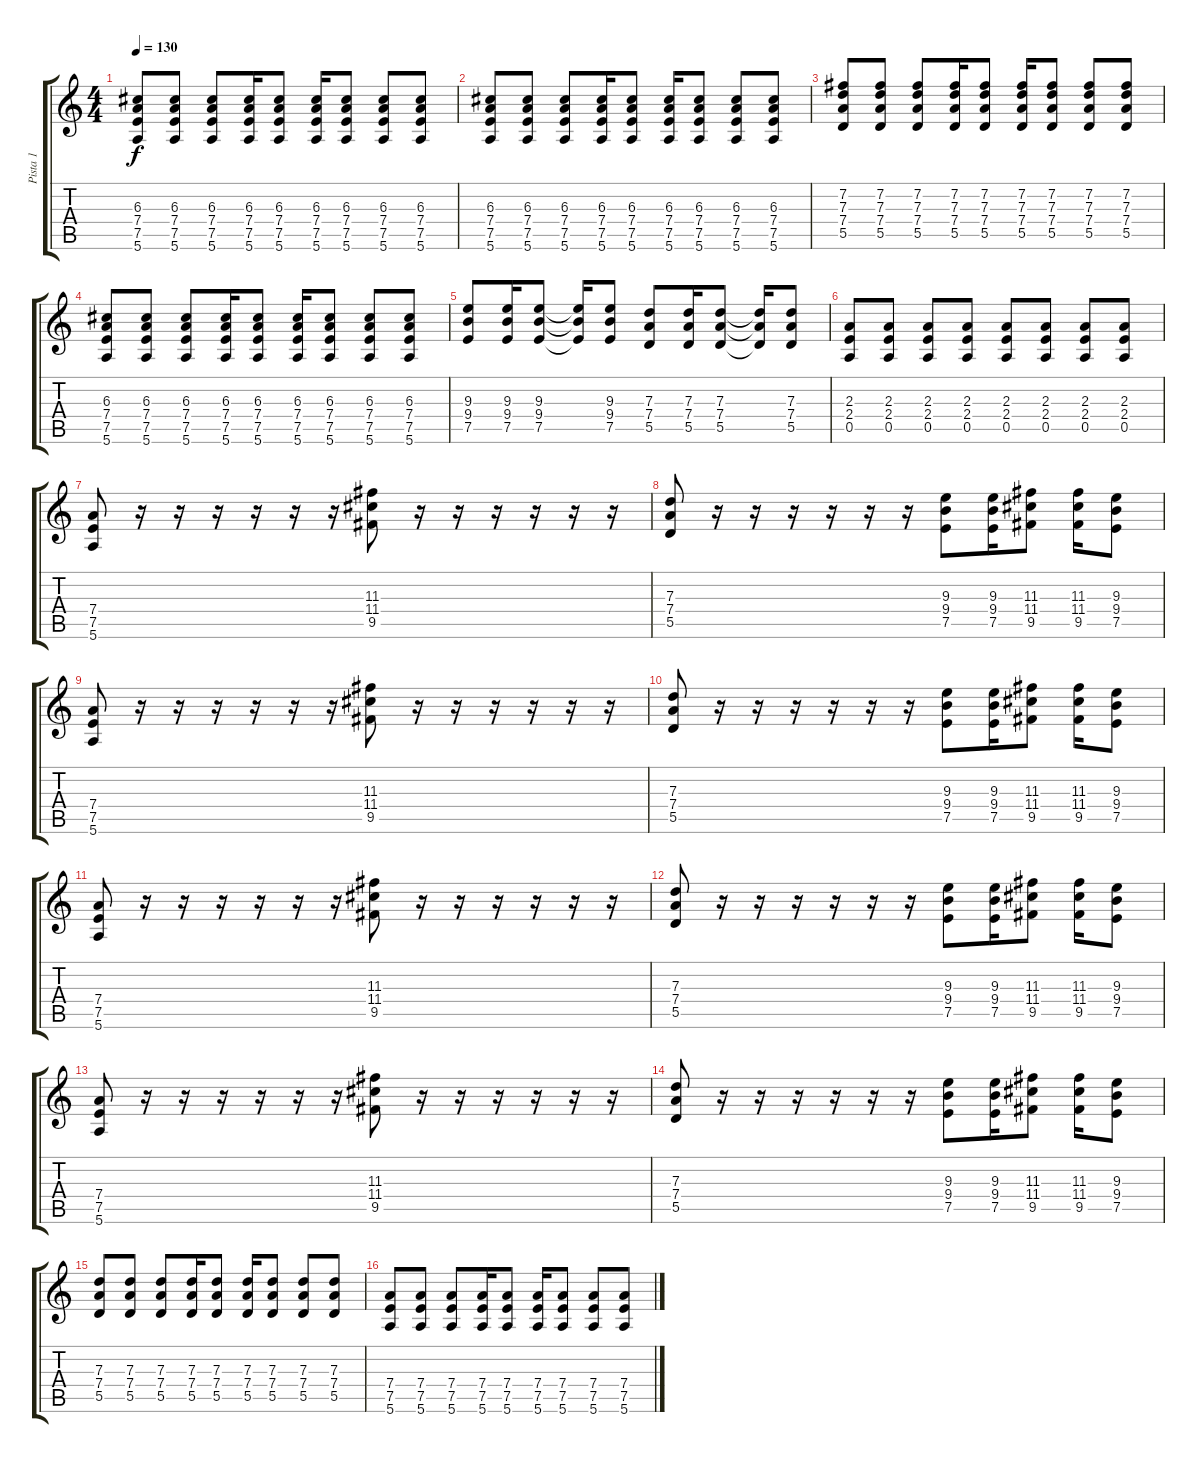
\track ("Pista 1" "Pista 1") {instrument distortionguitar}
\staff {score tabs}
\tuning (E4 B3 G3 D3 A2 E2) {hide}
\ts (4 4)
\tempo 130
\clef g2
\ks c
(6.3 7.4 7.5 5.6).8{dy f instrument distortionguitar} (6.3 7.4 7.5 5.6).8 (6.3 7.4 7.5 5.6).8 (6.3 7.4 7.5 5.6).16 (6.3 7.4 7.5 5.6).8 (6.3 7.4 7.5 5.6).16 (6.3 7.4 7.5 5.6).8 (6.3 7.4 7.5 5.6).8 (6.3 7.4 7.5 5.6).8 |
(6.3 7.4 7.5 5.6).8 (6.3 7.4 7.5 5.6).8 (6.3 7.4 7.5 5.6).8 (6.3 7.4 7.5 5.6).16 (6.3 7.4 7.5 5.6).8 (6.3 7.4 7.5 5.6).16 (6.3 7.4 7.5 5.6).8 (6.3 7.4 7.5 5.6).8 (6.3 7.4 7.5 5.6).8 |
(7.2 7.3 7.4 5.5).8 (7.2 7.3 7.4 5.5).8 (7.2 7.3 7.4 5.5).8 (7.2 7.3 7.4 5.5).16 (7.2 7.3 7.4 5.5).8 (7.2 7.3 7.4 5.5).16 (7.2 7.3 7.4 5.5).8 (7.2 7.3 7.4 5.5).8 (7.2 7.3 7.4 5.5).8 |
(6.3 7.4 7.5 5.6).8 (6.3 7.4 7.5 5.6).8 (6.3 7.4 7.5 5.6).8 (6.3 7.4 7.5 5.6).16 (6.3 7.4 7.5 5.6).8 (6.3 7.4 7.5 5.6).16 (6.3 7.4 7.5 5.6).8 (6.3 7.4 7.5 5.6).8 (6.3 7.4 7.5 5.6).8 |
(9.3 9.4 7.5).8 (9.3 9.4 7.5).16 (9.3 9.4 7.5).8 (9.3{t} 9.4{t} 7.5{t}).16 (9.3 9.4 7.5).8 (7.3 7.4 5.5).8 (7.3 7.4 5.5).16 (7.3 7.4 5.5).8 (7.3{t} 7.4{t} 5.5{t}).16 (7.3 7.4 5.5).8 |
(2.3 2.4 0.5).8 (2.3 2.4 0.5).8 (2.3 2.4 0.5).8 (2.3 2.4 0.5).8 (2.3 2.4 0.5).8 (2.3 2.4 0.5).8 (2.3 2.4 0.5).8 (2.3 2.4 0.5).8 |
(7.4 7.5 5.6).8 r.16 r.16 r.16 r.16 r.16 r.16 (11.3 11.4 9.5).8 r.16 r.16 r.16 r.16 r.16 r.16 |
(7.3 7.4 5.5).8 r.16 r.16 r.16 r.16 r.16 r.16 (9.3 9.4 7.5).8 (9.3 9.4 7.5).16 (11.3 11.4 9.5).8 (11.3 11.4 9.5).16 (9.3 9.4 7.5).8 |
(7.4 7.5 5.6).8 r.16 r.16 r.16 r.16 r.16 r.16 (11.3 11.4 9.5).8 r.16 r.16 r.16 r.16 r.16 r.16 |
(7.3 7.4 5.5).8 r.16 r.16 r.16 r.16 r.16 r.16 (9.3 9.4 7.5).8 (9.3 9.4 7.5).16 (11.3 11.4 9.5).8 (11.3 11.4 9.5).16 (9.3 9.4 7.5).8 |
(7.4 7.5 5.6).8 r.16 r.16 r.16 r.16 r.16 r.16 (11.3 11.4 9.5).8 r.16 r.16 r.16 r.16 r.16 r.16 |
(7.3 7.4 5.5).8 r.16 r.16 r.16 r.16 r.16 r.16 (9.3 9.4 7.5).8 (9.3 9.4 7.5).16 (11.3 11.4 9.5).8 (11.3 11.4 9.5).16 (9.3 9.4 7.5).8 |
(7.4 7.5 5.6).8 r.16 r.16 r.16 r.16 r.16 r.16 (11.3 11.4 9.5).8 r.16 r.16 r.16 r.16 r.16 r.16 |
(7.3 7.4 5.5).8 r.16 r.16 r.16 r.16 r.16 r.16 (9.3 9.4 7.5).8 (9.3 9.4 7.5).16 (11.3 11.4 9.5).8 (11.3 11.4 9.5).16 (9.3 9.4 7.5).8 |
(7.3 7.4 5.5).8 (7.3 7.4 5.5).8 (7.3 7.4 5.5).8 (7.3 7.4 5.5).16 (7.3 7.4 5.5).8 (7.3 7.4 5.5).16 (7.3 7.4 5.5).8 (7.3 7.4 5.5).8 (7.3 7.4 5.5).8 |
(7.4 7.5 5.6).8 (7.4 7.5 5.6).8 (7.4 7.5 5.6).8 (7.4 7.5 5.6).16 (7.4 7.5 5.6).8 (7.4 7.5 5.6).16 (7.4 7.5 5.6).8 (7.4 7.5 5.6).8 (7.4 7.5 5.6).8
